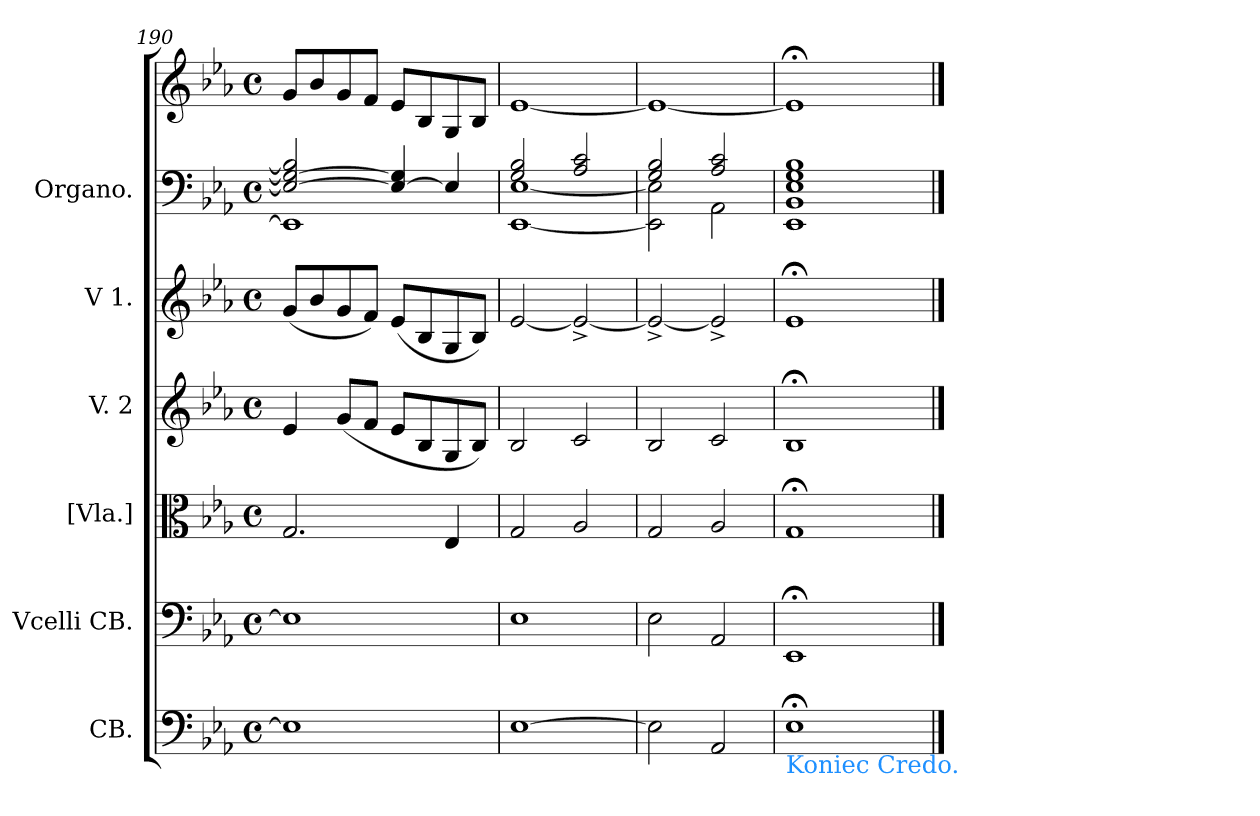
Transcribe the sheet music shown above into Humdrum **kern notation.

**kern	**kern	**kern	**kern	**kern	**kern	**kern
*part6	*part5	*part4	*part3	*part2	*part1	*part1
*staff7	*staff6	*staff5	*staff4	*staff3	*staff2	*staff1
*I"CB.	*I"Vcelli CB.	*I"[Vla.]	*I"V. 2	*I"V 1.	*I"Organo.	*
*I'Cb	*I'Cb	*I'Vla	*I'V	*I'V	*	*
*clefF4	*clefF4	*clefC3	*clefG2	*clefG2	*clefF4	*clefG2
*k[b-e-a-]	*k[b-e-a-]	*k[b-e-a-]	*k[b-e-a-]	*k[b-e-a-]	*k[b-e-a-]	*k[b-e-a-]
*M4/4	*M4/4	*M4/4	*M4/4	*M4/4	*M4/4	*M4/4
*met(c)	*met(c)	*met(c)	*met(c)	*met(c)	*met(c)	*met(c)
=190	=190	=190	=190	=190	=190	=190
*	*	*	*	*	*^	*
1E-]	1E-]	2.G/	4e-/	(8g/L	2E-_</ 2G_/ 2B-]/	1EE-]	8g/L
.	.	.	.	8b-/	.	.	8b-/
.	.	.	(8g/L	8g/	.	.	8g/
.	.	.	8f/J	8f/J)	.	.	8f/J
.	.	.	8e-/L	(8e-/L	4E-_/ 4G]/	.	8e-/L
.	.	.	8B-/	8B-/	.	.	8B-/
.	.	4E-/	8G/	8G/	4E-/]	.	8G/
.	.	.	8B-/J)	8B-/J)	.	.	8B-/J
=191	=191	=191	=191	=191	=191	=191	=191
[1E-	1E-	2G/	2B-/	[>2e-/	2G/ 2B-/	[1EE- [1E-	[>1e-
.	.	2A-/	2c/	2e-^/_>	2A-/ 2c/	.	.
=192	=192	=192	=192	=192	=192	=192	=192
2E-\]	2E-\	2G/	2B-/	2e-^/_	2G/ 2B-/	2EE-]\ 2E-]\	1e-_
2AA-/	2AA-/	2A-/	2c/	2e-^/]	2A-/ 2c/	2AA-\	.
=193	=193	=193	=193	=193	=193	=193	=193
!LO:TX:b:color=dodgerblue:t=Koniec Credo.	!	!	!	!	!	!	!
*	*	*	*	*	*v	*v	*
1E-;<	1EE-;<	1G;<	1B-;<	1e-;<	1EE- 1BB- 1E- 1G 1B-	1e-;<]
==	==	==	==	==	==	==
*-	*-	*-	*-	*-	*-	*-
